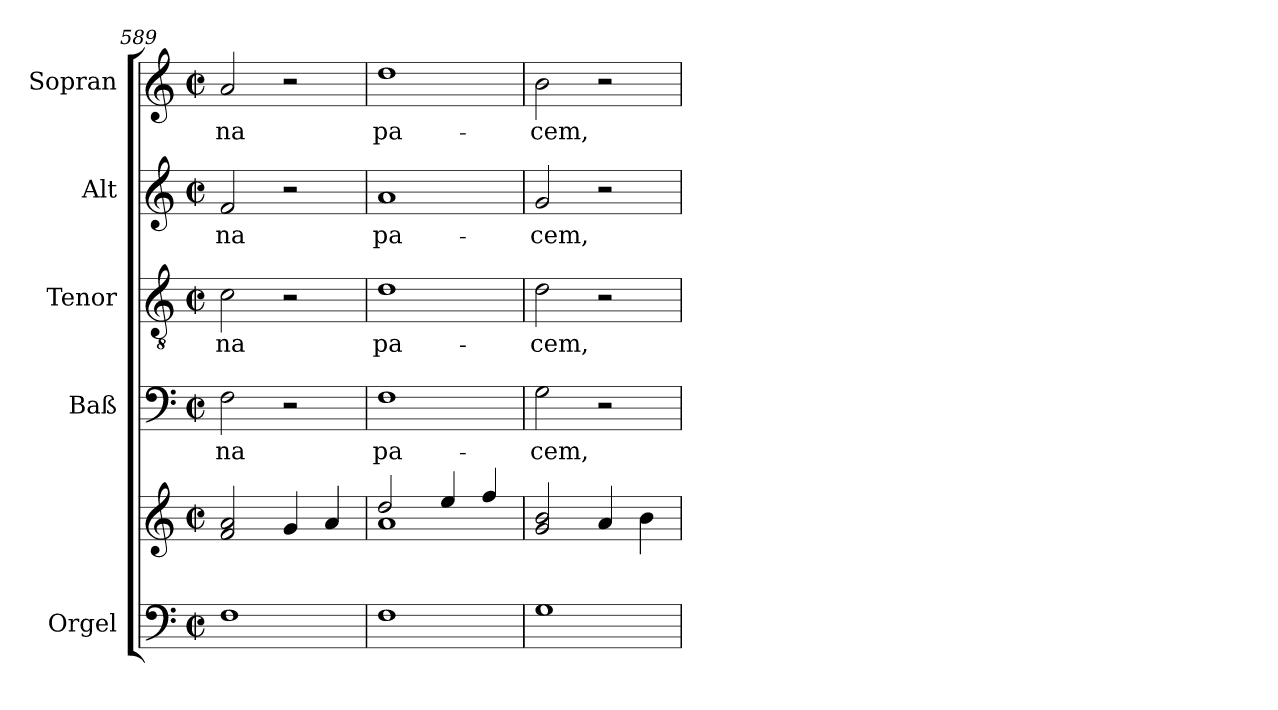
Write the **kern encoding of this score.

**kern	**kern	**kern	**text	**kern	**text	**kern	**text	**kern	**text
*part5	*part5	*part4	*part4	*part3	*part3	*part2	*part2	*part1	*part1
*staff6	*staff5	*staff4	*staff4	*staff3	*staff3	*staff2	*staff2	*staff1	*staff1
*I"Orgel	*	*I"Baß	*	*I"Tenor	*	*I"Alt	*	*I"Sopran	*
!!LO:LB:g=z
*clefF4	*clefG2	*clefF4	*	*clefGv2	*	*clefG2	*	*clefG2	*
*k[]	*k[]	*k[]	*	*k[]	*	*k[]	*	*k[]	*
*C:	*C:	*C:	*	*C:	*	*C:	*	*C:	*
*M2/2	*M2/2	*M2/2	*	*M2/2	*	*M2/2	*	*M2/2	*
*met(c|)	*met(c|)	*met(c|)	*	*met(c|)	*	*met(c|)	*	*met(c|)	*
=589	=589	=589	=589	=589	=589	=589	=589	=589	=589
!	!	!	!LO:LY:b	!	!LO:LY:b	!	!LO:LY:b	!	!LO:LY:b
1F	2f/ 2a/	2F\	-na	2c\	-na	2f/	-na	2a/	-na
.	4g/	2r	.	2r	.	2r	.	2r	.
.	4a/	.	.	.	.	.	.	.	.
=590	=590	=590	=590	=590	=590	=590	=590	=590	=590
*	*^	*	*	*	*	*	*	*	*
!	!	!	!	!LO:LY:b	!	!LO:LY:b	!	!LO:LY:b	!	!LO:LY:b
1F	2dd/	1a	1F	pa-	1d	pa-	1a	pa-	1dd	pa-
.	4ee/	.	.	.	.	.	.	.	.	.
.	4ff/	.	.	.	.	.	.	.	.	.
*	*v	*v	*	*	*	*	*	*	*	*
=591	=591	=591	=591	=591	=591	=591	=591	=591	=591
!	!	!	!LO:LY:b	!	!LO:LY:b	!	!LO:LY:b	!	!LO:LY:b
1G	2g/ 2b/	2G\	-cem,	2d\	-cem,	2g/	-cem,	2b\	-cem,
.	4a/	2r	.	2r	.	2r	.	2r	.
.	4b\	.	.	.	.	.	.	.	.
=	=	=	=	=	=	=	=	=	=
*-	*-	*-	*-	*-	*-	*-	*-	*-	*-
